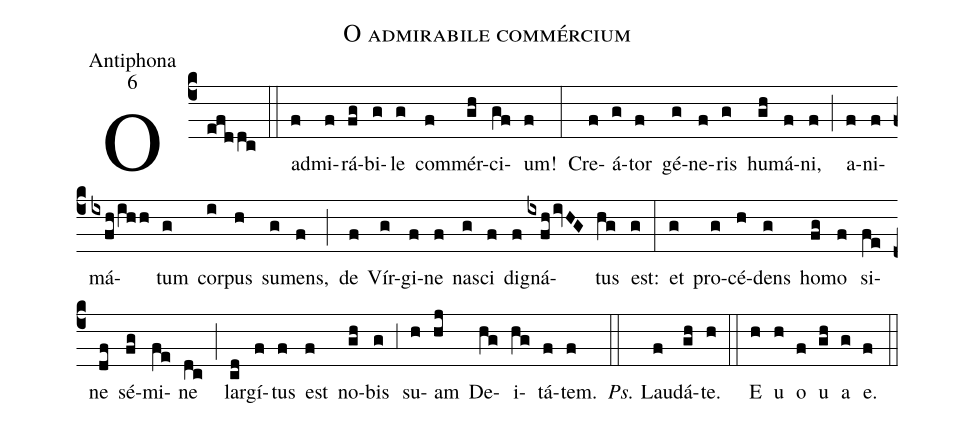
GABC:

name: O admirabile commércium;
office-part: Antiphona;
mode: 6;
%%
(c4) O(efd/dc) (::) ad(f)mi(f)rá(fg)bi(g)le(g) com(f)mér(gh)ci(gf)um!(f) (:) Cre(f)á(g)tor(f) gé(g)ne(f)ris(g) hu(gh)má(f)ni,(f) (;) a(f)ni(f)má(ixfh/ihh)tum(g) cor(i)pus(h) su(g)mens,(f) (;) de(f) Vír(g)gi(f)ne(f) na(g)sci(f) di(f)gná(ixfh/ivHG)tus(hg) est:(g) (:) et(g) pro(g)cé(h)dens(g) ho(fg)mo(f) si(fe)ne(df) sé(fg)mi(fe)ne(dc) (;) lar(cd)gí(f)tus(f) est(f) no(gh)bis(g) (;3) su(h)am(hj) De(hg)i(hg)tá(f)tem.(f) (::)
<i>Ps.</i> L{a}u(f)dá(gh)te.(h) (::)
<eu> E(h) u(h) o(f) u(gh) a(g) e.(f) </eu>(::)
